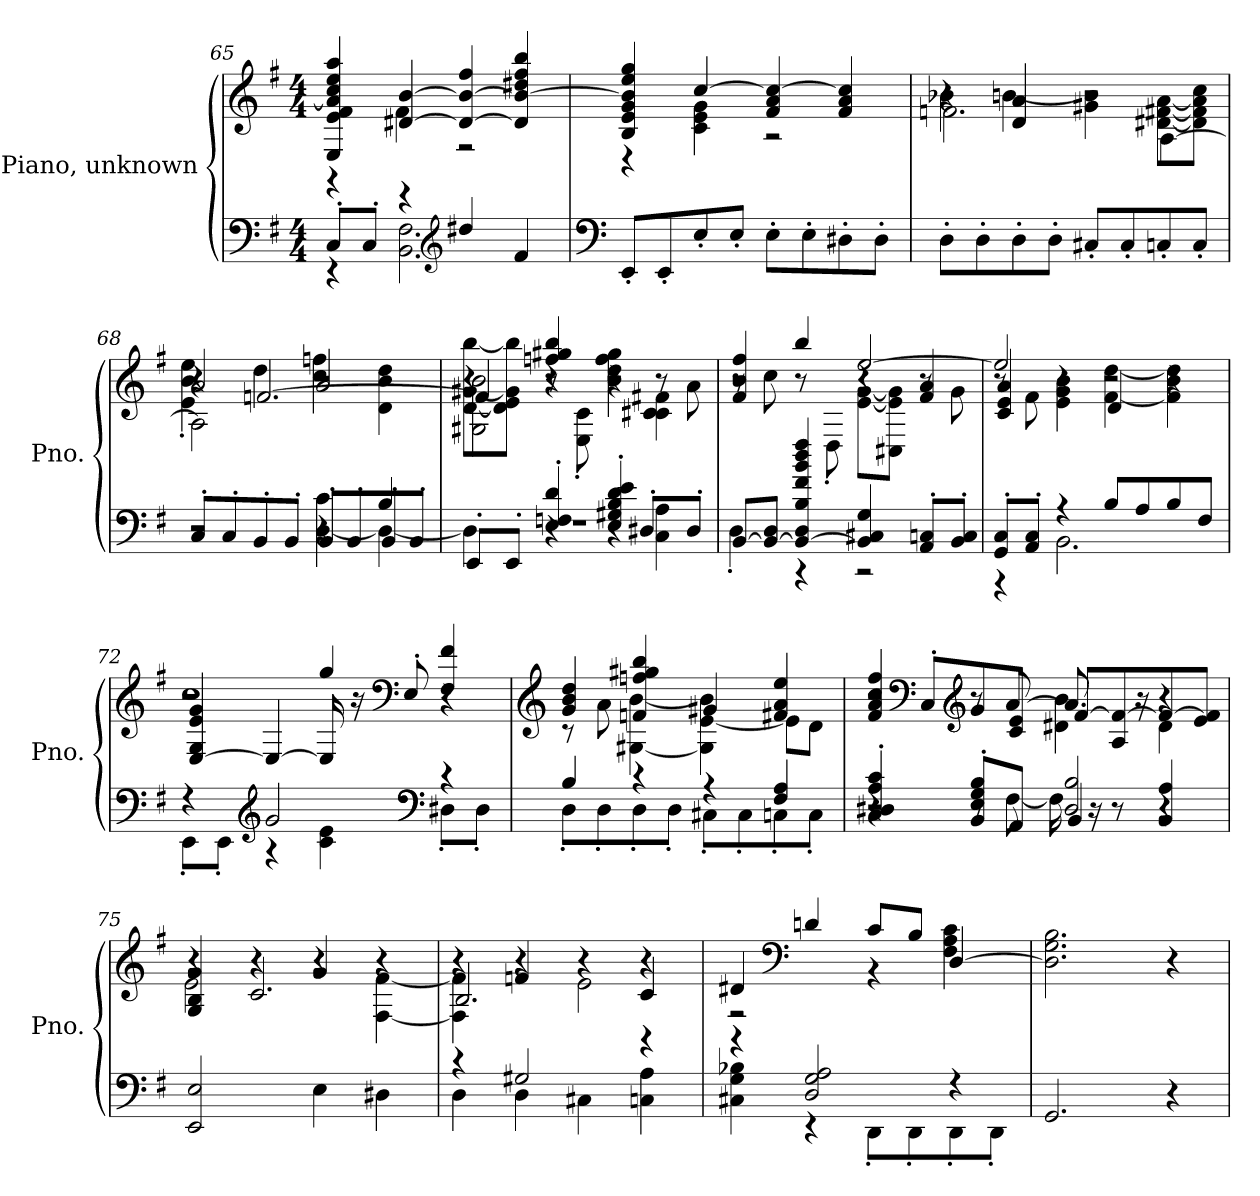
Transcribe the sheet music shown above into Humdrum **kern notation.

**kern	**kern
*part1	*part1
*staff2	*staff1
*I"Piano, unknown	*
*I'Pno.	*
*clefF4	*clefG2
*k[f#]	*k[f#]
*M4/4	*M4/4
=65	=65
*^	*^
8C'/L	4r	4E/ 4e/ 4f#/ 4a/] 4cc/ 4ee/ 4aa/	4r
8C'/J	.	.	.
4r	2.BB\ 2.F#\	[4d#X/ [4b/	4f#\
*clefG2	*	*	*
4dd#X/	.	4d#/_ 4b/_ 4ff#/	2r
4f#/	.	4d#/] 4b/_ 4dd#X/ 4ff#/ 4bb/	.
*v	*v	*	*
!!LO:LB:g=z	!!
=66	=66	=66
*clefF4	*	*
8EE'/L	4B/ 4e/ 4g/ 4b/] 4ee/ 4gg/	4r
8EE'/	.	.
8E'/	[4cc/	4c\ 4e\ 4g\
8E'/J	.	.
8E'\L	4f#/ 4a/ 4cc/_	2r
8E'\	.	.
8D#X'\	4f#/ 4a/ 4cc/]	.
8D#'\J	.	.
=67	=67	=67
*	*	*^
8D'\L	4r	4b-X\	2.fn\
8D'\	.	.	.
8D'\	4d/ 4a/	[4bn\	.
8D'\J	.	.	.
8C#X'/L	2r	4g#X\ 4b\]	.
8C#'/	.	.	.
8Cn'/	.	[8d#X\ [8f#X\ [8a\L	[4A\
8C'/J	.	8d#\] 8f#\] 8a\] 8cc\J	.
=68	=68	=68	=68
*^	*	*	*^
*	*^	*	*	*	*
2r	2r	8C'/L	2a/	4e\' 4b\' 4ee\'	4r	2A\]
.	.	8C'/	.	.	.	.
.	.	8BB'/	.	4dd\	[2.fn/	.
.	.	8BB'/J	.	.	.	.
4r	[4D\ 4c\	8BB'/L	2a/	4cc\ 4ffn\	.	2r
.	.	8BB'/	.	.	.	.
4B/	4D\_	8BB'/	.	4d\ 4b\ 4dd\	.	.
.	.	8BB'/J	.	.	.	.
!!LO:LB:g=z	!!	!!	!!
=69	=69	=69	=69	=69	=69	=69
1r	4D\]	8EE'/L	4r	[8d\ [8g#X\ [8bb\L	4f/]	2G#X\ 2b\
.	.	8EE'/J	.	8d\] 8e\ 8g#\] 8bb\]J	.	.
.	4r	4E/' 4Fn/' 4d/'	4ffn/ 4gg#X/ 4bb/	8r	4r	.
.	.	.	.	8E\' 8c\'	.	.
.	4r	4E/' 4G#X/' 4B/' 4d/' 4e/'	2r	4b\ 4dd\ 4ff\ 4gg#\	2r	4r
.	4C\ 4A\	8D#X'/L	.	8r	.	4c\ 4c#X\ 4f#X\
.	.	8D#'/J	.	8a\	.	.
*	*v	*v	*	*	*	*
*	*	*	*	*v	*v
=70	=70	=70	=70	=70
[8BB/L	4D'\	4f#/ 4b/ 4ff#/	8r	2r
8BB/_ 8D/J	.	.	8cc\	.
4BB/_ 4D/ 4B/ 4f#/ 4b/ 4dd/ 4ff#/	4r	4bb/	8r	.
.	.	.	8D'\	.
4BB/] 4C#X/ 4G/	2r	[2ee/	[8e\ [8g\L	4r
.	.	.	8C#X\ 8e\] 8g\]J	.
8AA/' 8Cn/'L	.	.	8r	4f#/ 4a/
8BB/' 8C/'J	.	.	8g\	.
=71	=71	=71	=71	=71
8GG/' 8C/'L	4r	2ee/]	8r	4c/ 4e/ 4a/
8AA/' 8C/'J	.	.	8f#\	.
4r	2.BB\	.	4e\ 4g\ 4b\	4r
8B/L	.	2r	[4f#\ [4dd\	4d/
8A/	.	.	.	.
8B/	.	.	4f#\] 4b\ 4dd\]	4r
8F#/J	.	.	.	.
!!LO:PB:g=z	!!	!!
=72	=72	=72	=72	=72
4r	8EE'\L	2r	1cc	[4E/ 4G/ 4e/ 4g/
.	8EE'\J	.	.	.
*clefG2	*	*	*	*
2g/	4r	.	.	4E/_
.	4c\ 4e\	4gg/	.	16E/]
.	.	.	.	16r
*	*	*clefF4	*	*
.	.	.	.	8E'/
*clefF4	*	*	*	*
4r	8D#X'\L	4r	.	4F#/ 4f#/
.	8D#'\J	.	.	.
*	*	*v	*v	*v
=73	=73	=73
*	*	*clefG2
*	*	*^
4B/	8D'\L	4g/ 4b/ 4dd/	8r
.	8D'\	.	8a\
4r	8D'\	4fn/ 4ffn/ 4gg#X/ 4bb/	[4G#X\ [4b\
.	8D'\J	.	.
4r	8C#X'\L	4g#X/	4G#\] [4e\ 4b\]
.	8C#'\	.	.
4F#/ 4A/	8Cn'\	4f#X/ 4a/ 4ee/	8e\L]
.	8C'\J	.	8d\J
!!LO:LB:g=z
=74	=74	=74	=74
*	*^	*	*^
2r	4r	4C/' 4D#X/' 4A/' 4c/'	4f#/ 4a/ 4cc/ 4ff#/	2r	8r
*	*	*	*clefF4	*	*
.	.	.	.	.	8C'/L
*	*	*	*clefG2	*	*
.	8r	8BB/' 8E/' 8G/' 8B/'L	8r	.	8g/
.	[8F#\	8AA/J	[8a/	.	8c/ 8e/J
2D#/ 2B/	16F#\]	4BB/	8.a/]	4d#X\ 4b\	[8f#/L
.	16r	.	.	.	.
.	8r	.	.	.	8A/ 8f#/_
.	.	.	16r	.	.
.	4r	4BB/ 4A/	4r	4d#\	8f#/_
.	.	.	.	.	8e/ 8f#/]J
*v	*v	*v	*	*	*
=75	=75	=75	=75
2EE/ 2E/	4G/ 4B/ 4g/	2e\	4r
.	4r	.	2.c/
4E\	4g/	4r	.
4D#X\	4r	[4F#\ [4f#\	.
=76	=76	=76	=76
*^	*	*	*
4r	4D\	4r	4F#\] 4f#\]	2.B/
2G#X/	4D\	4fn/	4r	.
.	4C#X\	4r	2e\	.
4r	4Cn\ 4A\	4c/	.	4r
*	*	*	*v	*v
=77	=77	=77	=77
4r	4C#X\ 4G\ 4B-X\	4d#X/	2r
*	*	*clefF4	*
2D/ 2G/ 2A/	4r	4dn/	.
.	8DD'\L	8c/L	4r
.	8DD'\	8B/J	.
4r	8DD'\	[4D/	4F#\ 4A\ 4c\
.	8DD'\J	.	.
*v	*v	*	*
*	*v	*v
!!LO:LB:g=z
=78	=78
2.GG/	2.D\] 2.G\ 2.B\
4r	4r
=	=
*-	*-
